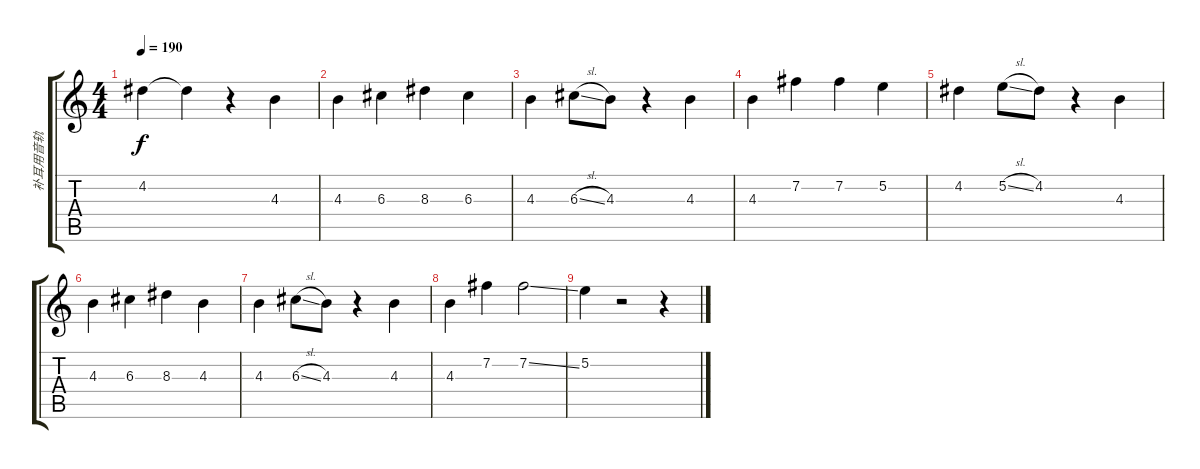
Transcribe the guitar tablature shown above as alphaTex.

\track ("补耳用音轨" "补耳用音轨") {instrument acousticguitarsteel}
\staff {score tabs}
\tuning (E4 B3 G3 D3 A2 E2) {hide}
\ts (4 4)
\tempo 190
\clef g2
\ks c
4.2.4{dy f} 4.2{t}.4 r.4 4.3.4 |
4.3.4 6.3.4 8.3.4 6.3.4 |
4.3.4 6.3{sl}.8 4.3.8 r.4 4.3.4 |
4.3.4 7.2.4 7.2.4 5.2.4 |
4.2.4 5.2{sl}.8 4.2.8 r.4 4.3.4 |
4.3.4 6.3.4 8.3.4 4.3.4 |
4.3.4 6.3{sl}.8 4.3.8 r.4 4.3.4 |
4.3.4 7.2.4 7.2{ss}.2 |
5.2.4 r.2 r.4
